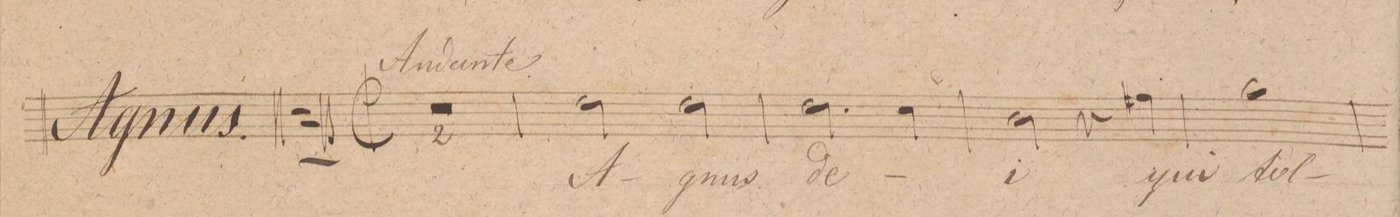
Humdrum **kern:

**kern	**text	**dynam
*I"Alto	*	*
*clefC3	*	*
*k[]	*	*
*met(c|)	*	*
*M2/2	*	*
1r	.	.
=2	=2	=2
1r	.	.
=3	=3	=3
*2\right	*	*
2e\	A-	.
2e\	-gnus	.
=4	=4	=4
2.e\	de-	.
4d\	.	.
=5	=5	=5
2c\	-i	.
4r	.	.
4g#X\	qui	.
=6	=6	=6
1a	tol-	.
=7	=7	=7
*-	*-	*-
